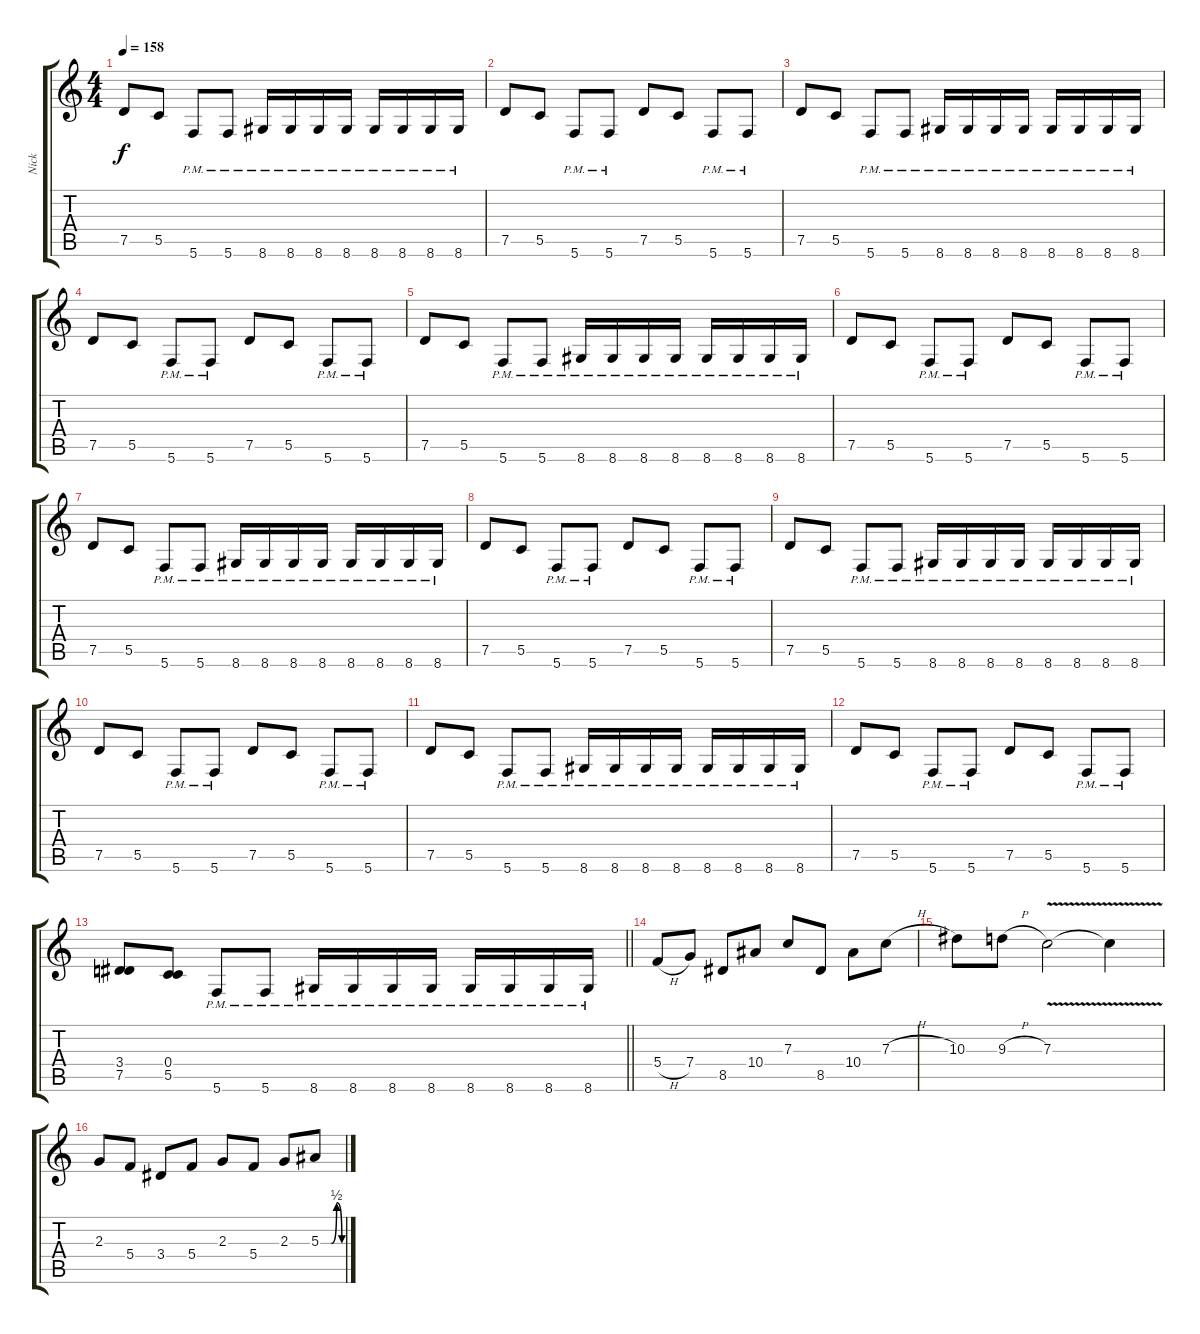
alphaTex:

\track ("Nick" "Nick") {instrument distortionguitar}
\staff {score tabs}
\tuning (D4 A3 F3 C3 G2 C2) {hide}
\ts (4 4)
\tempo 158
\clef g2
\ks c
7.5.8{dy f} 5.5.8 5.6{pm}.8 5.6{pm}.8 8.6{pm}.16 8.6{pm}.16 8.6{pm}.16 8.6{pm}.16 8.6{pm}.16 8.6{pm}.16 8.6{pm}.16 8.6{pm}.16 |
7.5.8 5.5.8 5.6{pm}.8 5.6{pm}.8 7.5.8 5.5.8 5.6{pm}.8 5.6{pm}.8 |
7.5.8 5.5.8 5.6{pm}.8 5.6{pm}.8 8.6{pm}.16 8.6{pm}.16 8.6{pm}.16 8.6{pm}.16 8.6{pm}.16 8.6{pm}.16 8.6{pm}.16 8.6{pm}.16 |
7.5.8 5.5.8 5.6{pm}.8 5.6{pm}.8 7.5.8 5.5.8 5.6{pm}.8 5.6{pm}.8 |
7.5.8 5.5.8 5.6{pm}.8 5.6{pm}.8 8.6{pm}.16 8.6{pm}.16 8.6{pm}.16 8.6{pm}.16 8.6{pm}.16 8.6{pm}.16 8.6{pm}.16 8.6{pm}.16 |
7.5.8{balance 3} 5.5.8 5.6{pm}.8 5.6{pm}.8 7.5.8 5.5.8 5.6{pm}.8 5.6{pm}.8 |
7.5.8 5.5.8 5.6{pm}.8 5.6{pm}.8 8.6{pm}.16 8.6{pm}.16 8.6{pm}.16 8.6{pm}.16 8.6{pm}.16 8.6{pm}.16 8.6{pm}.16 8.6{pm}.16 |
7.5.8 5.5.8 5.6{pm}.8 5.6{pm}.8 7.5.8 5.5.8 5.6{pm}.8 5.6{pm}.8 |
7.5.8 5.5.8 5.6{pm}.8 5.6{pm}.8 8.6{pm}.16 8.6{pm}.16 8.6{pm}.16 8.6{pm}.16 8.6{pm}.16 8.6{pm}.16 8.6{pm}.16 8.6{pm}.16 |
7.5.8 5.5.8 5.6{pm}.8 5.6{pm}.8 7.5.8 5.5.8 5.6{pm}.8 5.6{pm}.8 |
7.5.8 5.5.8 5.6{pm}.8 5.6{pm}.8 8.6{pm}.16 8.6{pm}.16 8.6{pm}.16 8.6{pm}.16 8.6{pm}.16 8.6{pm}.16 8.6{pm}.16 8.6{pm}.16 |
7.5.8 5.5.8 5.6{pm}.8 5.6{pm}.8 7.5.8 5.5.8 5.6{pm}.8 5.6{pm}.8 |
\barLineRight lightlight
(3.4 7.5).8 (0.4 5.5).8 5.6{pm}.8 5.6{pm}.8 8.6{pm}.16 8.6{pm}.16 8.6{pm}.16 8.6{pm}.16 8.6{pm}.16 8.6{pm}.16 8.6{pm}.16 8.6{pm}.16 |
5.4{h}.8{balance 8} 7.4.8 8.5.8 10.4.8 7.3.8 8.5.8 10.4.8 7.3{h}.8 |
10.3.8 9.3{h}.8 7.3{v}.2 7.3{t}.4 |
2.3.8 5.4.8 3.4.8 5.4.8 2.3.8 5.4.8 2.3.8 5.3{be (custom 0 0 30 0 45 2 60 0)}.8
